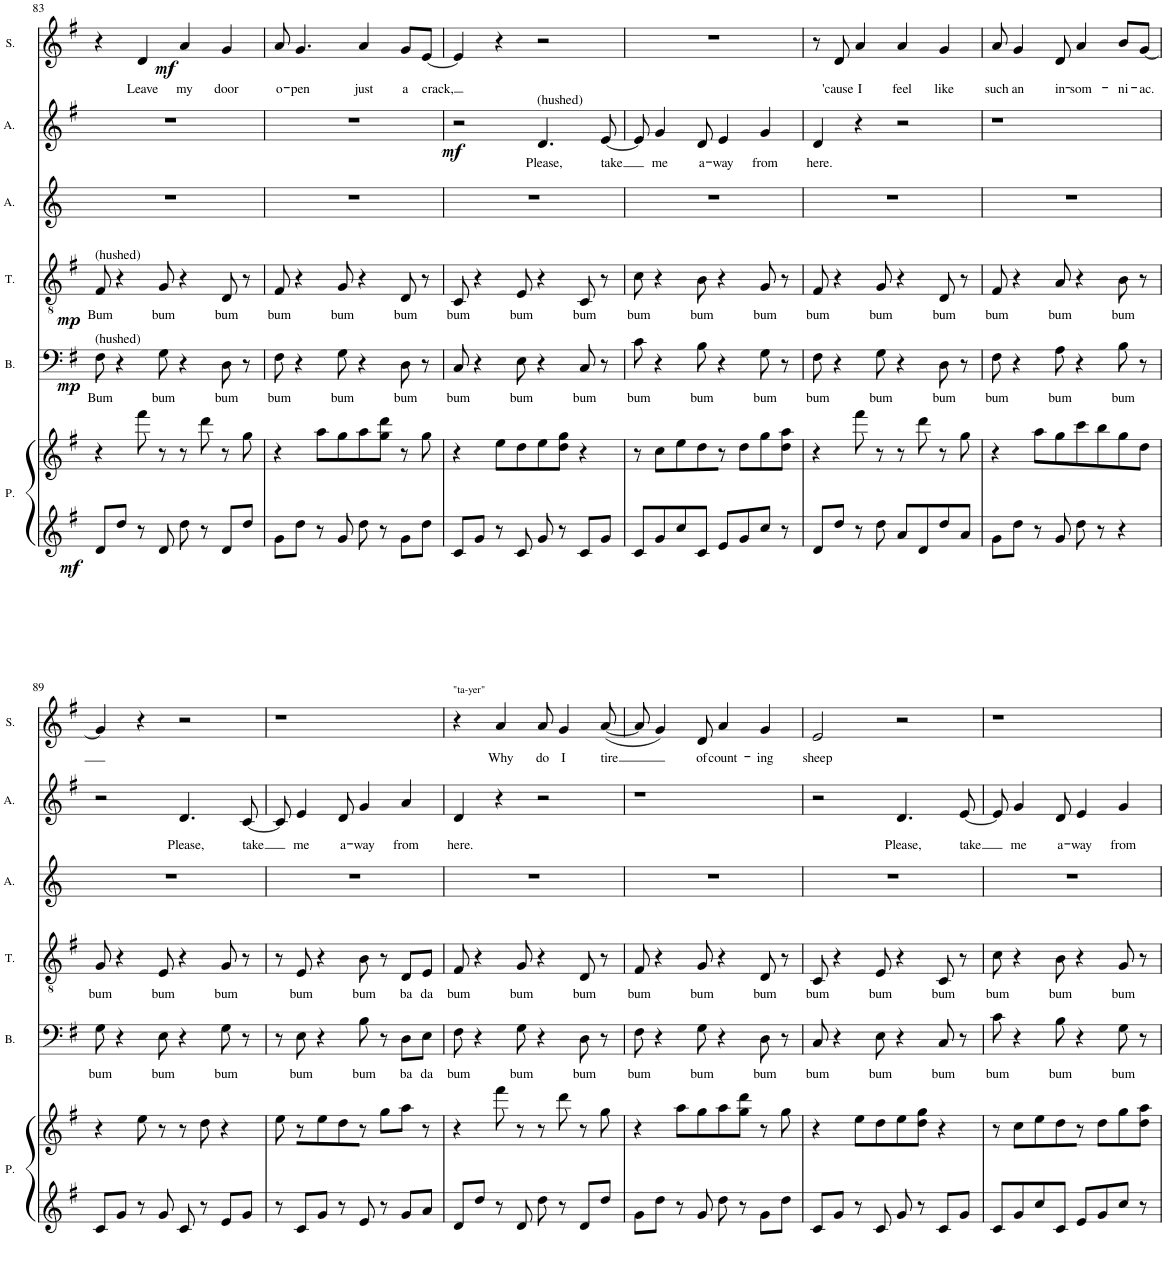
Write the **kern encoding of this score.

**kern	**kern	**dynam	**kern	**text	**dynam	**kern	**text	**dynam	**kern	**kern	**text	**dynam	**kern	**text	**dynam
*part6	*part6	*part6	*part5	*part5	*part5	*part4	*part4	*part4	*part3	*part2	*part2	*part2	*part1	*part1	*part1
*staff7	*staff6	*staff6/7	*staff5	*staff5	*staff5	*staff4	*staff4	*staff4	*staff3	*staff2	*staff2	*staff2	*staff1	*staff1	*staff1
*I"Piano	*	*	*I"Bass	*	*	*I"Tenor	*	*	*I"Alto 2	*I"Alto	*	*	*I"Soprano	*	*
*I'P.	*	*	*I'B.	*	*	*I'T.	*	*	*I'A.	*I'A.	*	*	*I'S.	*	*
!!LO:PB:g=z
*clefG2	*clefG2	*	*clefF4	*	*	*clefGv2	*	*	*clefG2	*clefG2	*	*	*clefG2	*	*
*k[f#]	*k[f#]	*	*k[f#]	*	*	*k[f#]	*	*	*k[]	*k[f#]	*	*	*k[f#]	*	*
*M4/4	*M4/4	*	*M4/4	*	*	*M4/4	*	*	*M4/4	*M4/4	*	*	*M4/4	*	*
=83	=83	=83	=83	=83	=83	=83	=83	=83	=83	=83	=83	=83	=83	=83	=83
!	!	!	!	!	!	!LO:TX:a:t=(hushed)	!	!	!	!	!	!	!	!	!
!	!	!	!LO:TX:a:t=(hushed)	!	!	!	!	!	!	!	!	!	!	!	!
!	!	!LO:DY:b=2	!	!LO:LY:b	!LO:DY:b	!	!LO:LY:b	!LO:DY:b	!	!	!	!	!	!	!LO:DY:b
8d/L	4r	mf	8F#\	Bum	mp	8F#/	Bum	mp	1r	1r	.	.	4r	.	mf
8dd/J	.	.	4r	.	.	4r	.	.	.	.	.	.	.	.	.
!	!	!	!	!	!	!	!	!	!	!	!	!	!	!LO:LY:b	!
8r	8fff#\	.	.	.	.	.	.	.	.	.	.	.	4d/	Leave	.
!	!	!	!	!LO:LY:b	!	!	!LO:LY:b	!	!	!	!	!	!	!	!
8d/	8r	.	8G\	bum	.	8G/	bum	.	.	.	.	.	.	.	.
!	!	!	!	!	!	!	!	!	!	!	!	!	!	!LO:LY:b	!
8dd\	8r	.	4r	.	.	4r	.	.	.	.	.	.	4a/	my	.
8r	8ddd\	.	.	.	.	.	.	.	.	.	.	.	.	.	.
!	!	!	!	!LO:LY:b	!	!	!LO:LY:b	!	!	!	!	!	!	!LO:LY:b	!
8d/L	8r	.	8D\	bum	.	8D/	bum	.	.	.	.	.	4g/	door	.
8dd/J	8gg\	.	8r	.	.	8r	.	.	.	.	.	.	.	.	.
=84	=84	=84	=84	=84	=84	=84	=84	=84	=84	=84	=84	=84	=84	=84	=84
!	!	!	!	!LO:LY:b	!	!	!LO:LY:b	!	!	!	!	!	!	!LO:LY:b	!
8g\L	4r	.	8F#\	bum	.	8F#/	bum	.	1r	1r	.	.	8a/	o-	.
!	!	!	!	!	!	!	!	!	!	!	!	!	!	!LO:LY:b	!
8dd\J	.	.	4r	.	.	4r	.	.	.	.	.	.	4.g/	-pen	.
8r	8aa\L	.	.	.	.	.	.	.	.	.	.	.	.	.	.
!	!	!	!	!LO:LY:b	!	!	!LO:LY:b	!	!	!	!	!	!	!	!
8g/	8gg\	.	8G\	bum	.	8G/	bum	.	.	.	.	.	.	.	.
!	!	!	!	!	!	!	!	!	!	!	!	!	!	!LO:LY:b	!
8dd\	8aa\	.	4r	.	.	4r	.	.	.	.	.	.	4a/	just	.
8r	8gg\ 8ddd\J	.	.	.	.	.	.	.	.	.	.	.	.	.	.
!	!	!	!	!LO:LY:b	!	!	!LO:LY:b	!	!	!	!	!	!	!LO:LY:b	!
8g\L	8r	.	8D\	bum	.	8D/	bum	.	.	.	.	.	8g/L	a	.
!	!	!	!	!	!	!	!	!	!	!	!	!	!	!LO:LY:b	!
8dd\J	8gg\	.	8r	.	.	8r	.	.	.	.	.	.	[8e/J	crack,	.
=85	=85	=85	=85	=85	=85	=85	=85	=85	=85	=85	=85	=85	=85	=85	=85
!	!	!	!	!LO:LY:b	!	!	!LO:LY:b	!	!	!	!	!	!	!	!
8c/L	4r	.	8C/	bum	.	8C/	bum	.	1r	2r	.	.	4e/]	.	.
8g/J	.	.	4r	.	.	4r	.	.	.	.	.	.	.	.	.
8r	8ee\L	.	.	.	.	.	.	.	.	.	.	.	4r	.	.
!	!	!	!	!LO:LY:b	!	!	!LO:LY:b	!	!	!	!	!	!	!	!
8c/	8dd\	.	8E\	bum	.	8E/	bum	.	.	.	.	.	.	.	.
!	!	!	!	!	!	!	!	!	!	!LO:TX:a:t=(hushed)	!	!	!	!	!
!	!	!	!	!	!	!	!	!	!	!	!LO:LY:b	!LO:DY:b	!	!	!
8g/	8ee\	.	4r	.	.	4r	.	.	.	4.d/	Please,	mf	2r	.	.
8r	8dd\ 8gg\J	.	.	.	.	.	.	.	.	.	.	.	.	.	.
!	!	!	!	!LO:LY:b	!	!	!LO:LY:b	!	!	!	!	!	!	!	!
8c/L	4r	.	8C/	bum	.	8C/	bum	.	.	.	.	.	.	.	.
!	!	!	!	!	!	!	!	!	!	!	!LO:LY:b	!	!	!	!
8g/J	.	.	8r	.	.	8r	.	.	.	[8e/	take	.	.	.	.
=86	=86	=86	=86	=86	=86	=86	=86	=86	=86	=86	=86	=86	=86	=86	=86
!	!	!	!	!LO:LY:b	!	!	!LO:LY:b	!	!	!	!	!	!	!	!
8c/L	8r	.	8c\	bum	.	8c\	bum	.	1r	8e/]	.	.	1r	.	.
!	!	!	!	!	!	!	!	!	!	!	!LO:LY:b	!	!	!	!
8g/	8cc\L	.	4r	.	.	4r	.	.	.	4g/	me	.	.	.	.
8cc/	8ee\	.	.	.	.	.	.	.	.	.	.	.	.	.	.
!	!	!	!	!LO:LY:b	!	!	!LO:LY:b	!	!	!	!LO:LY:b	!	!	!	!
8c/J	8dd\	.	8B\	bum	.	8B\	bum	.	.	8d/	a-	.	.	.	.
!	!	!	!	!	!	!	!	!	!	!	!LO:LY:b	!	!	!	!
8e/L	8r	.	4r	.	.	4r	.	.	.	4e/	-way	.	.	.	.
8g/	8dd\L	.	.	.	.	.	.	.	.	.	.	.	.	.	.
!	!	!	!	!LO:LY:b	!	!	!LO:LY:b	!	!	!	!LO:LY:b	!	!	!	!
8cc/J	8gg\	.	8G\	bum	.	8G/	bum	.	.	4g/	from	.	.	.	.
8r	8dd\ 8aa\J	.	8r	.	.	8r	.	.	.	.	.	.	.	.	.
=87	=87	=87	=87	=87	=87	=87	=87	=87	=87	=87	=87	=87	=87	=87	=87
!	!	!	!	!LO:LY:b	!	!	!LO:LY:b	!	!	!	!LO:LY:b	!	!	!	!
8d/L	4r	.	8F#\	bum	.	8F#/	bum	.	1r	4d/	here.	.	8r	.	.
!	!	!	!	!	!	!	!	!	!	!	!	!	!	!LO:LY:b	!
8dd/J	.	.	4r	.	.	4r	.	.	.	.	.	.	8d/	'cause	.
!	!	!	!	!	!	!	!	!	!	!	!	!	!	!LO:LY:b	!
8r	8fff#\	.	.	.	.	.	.	.	.	4r	.	.	4a/	I	.
!	!	!	!	!LO:LY:b	!	!	!LO:LY:b	!	!	!	!	!	!	!	!
8dd\	8r	.	8G\	bum	.	8G/	bum	.	.	.	.	.	.	.	.
!	!	!	!	!	!	!	!	!	!	!	!	!	!	!LO:LY:b	!
8a/L	8r	.	4r	.	.	4r	.	.	.	2r	.	.	4a/	feel	.
8d/	8ddd\	.	.	.	.	.	.	.	.	.	.	.	.	.	.
!	!	!	!	!LO:LY:b	!	!	!LO:LY:b	!	!	!	!	!	!	!LO:LY:b	!
8dd/	8r	.	8D\	bum	.	8D/	bum	.	.	.	.	.	4g/	like	.
8a/J	8gg\	.	8r	.	.	8r	.	.	.	.	.	.	.	.	.
=88	=88	=88	=88	=88	=88	=88	=88	=88	=88	=88	=88	=88	=88	=88	=88
!	!	!	!	!LO:LY:b	!	!	!LO:LY:b	!	!	!	!	!	!	!LO:LY:b	!
8g\L	4r	.	8F#\	bum	.	8F#/	bum	.	1r	1r	.	.	8a/	such	.
!	!	!	!	!	!	!	!	!	!	!	!	!	!	!LO:LY:b	!
8dd\J	.	.	4r	.	.	4r	.	.	.	.	.	.	4g/	an	.
8r	8aa\L	.	.	.	.	.	.	.	.	.	.	.	.	.	.
!	!	!	!	!LO:LY:b	!	!	!LO:LY:b	!	!	!	!	!	!	!LO:LY:b	!
8g/	8gg\	.	8A\	bum	.	8A/	bum	.	.	.	.	.	8d/	in-	.
!	!	!	!	!	!	!	!	!	!	!	!	!	!	!LO:LY:b	!
8dd\	8ccc\	.	4r	.	.	4r	.	.	.	.	.	.	4a/	-som-	.
8r	8bb\	.	.	.	.	.	.	.	.	.	.	.	.	.	.
!	!	!	!	!LO:LY:b	!	!	!LO:LY:b	!	!	!	!	!	!	!LO:LY:b	!
4r	8gg\	.	8B\	bum	.	8B\	bum	.	.	.	.	.	8b/L	-ni-	.
!	!	!	!	!	!	!	!	!	!	!	!	!	!	!LO:LY:b	!
.	8dd\J	.	8r	.	.	8r	.	.	.	.	.	.	[8g/J	-ac.	.
!!LO:LB:g=z
=89	=89	=89	=89	=89	=89	=89	=89	=89	=89	=89	=89	=89	=89	=89	=89
!	!	!	!	!LO:LY:b	!	!	!LO:LY:b	!	!	!	!	!	!	!	!
8c/L	4r	.	8G\	bum	.	8G/	bum	.	1r	2r	.	.	4g/]	.	.
8g/J	.	.	4r	.	.	4r	.	.	.	.	.	.	.	.	.
8r	8ee\	.	.	.	.	.	.	.	.	.	.	.	4r	.	.
!	!	!	!	!LO:LY:b	!	!	!LO:LY:b	!	!	!	!	!	!	!	!
8g/	8r	.	8E\	bum	.	8E/	bum	.	.	.	.	.	.	.	.
!	!	!	!	!	!	!	!	!	!	!	!LO:LY:b	!	!	!	!
8c/	8r	.	4r	.	.	4r	.	.	.	4.d/	Please,	.	2r	.	.
8r	8dd\	.	.	.	.	.	.	.	.	.	.	.	.	.	.
!	!	!	!	!LO:LY:b	!	!	!LO:LY:b	!	!	!	!	!	!	!	!
8e/L	4r	.	8G\	bum	.	8G/	bum	.	.	.	.	.	.	.	.
!	!	!	!	!	!	!	!	!	!	!	!LO:LY:b	!	!	!	!
8g/J	.	.	8r	.	.	8r	.	.	.	[8c/	take	.	.	.	.
=90	=90	=90	=90	=90	=90	=90	=90	=90	=90	=90	=90	=90	=90	=90	=90
8r	8ee\	.	8r	.	.	8r	.	.	1r	8c/]	.	.	1r	.	.
!	!	!	!	!LO:LY:b	!	!	!LO:LY:b	!	!	!	!LO:LY:b	!	!	!	!
8c/L	8r	.	8E\	bum	.	8E/	bum	.	.	4e/	me	.	.	.	.
8g/J	8ee\	.	4r	.	.	4r	.	.	.	.	.	.	.	.	.
!	!	!	!	!	!	!	!	!	!	!	!LO:LY:b	!	!	!	!
8r	8dd\	.	.	.	.	.	.	.	.	8d/	a-	.	.	.	.
!	!	!	!	!LO:LY:b	!	!	!LO:LY:b	!	!	!	!LO:LY:b	!	!	!	!
8e/	8r	.	8B\	bum	.	8B\	bum	.	.	4g/	-way	.	.	.	.
8r	8gg\L	.	8r	.	.	8r	.	.	.	.	.	.	.	.	.
!	!	!	!	!LO:LY:b	!	!	!LO:LY:b	!	!	!	!LO:LY:b	!	!	!	!
8g/L	8aa\J	.	8D\L	ba	.	8D/L	ba	.	.	4a/	from	.	.	.	.
!	!	!	!	!LO:LY:b	!	!	!LO:LY:b	!	!	!	!	!	!	!	!
8a/J	8r	.	8E\J	da	.	8E/J	da	.	.	.	.	.	.	.	.
=91	=91	=91	=91	=91	=91	=91	=91	=91	=91	=91	=91	=91	=91	=91	=91
!	!	!	!	!	!	!	!	!	!	!	!	!	!LO:TX:a:t="ta-yer"	!	!
!	!	!	!	!LO:LY:b	!	!	!LO:LY:b	!	!	!	!LO:LY:b	!	!	!	!
8d/L	4r	.	8F#\	bum	.	8F#/	bum	.	1r	4d/	here.	.	4r	.	.
8dd/J	.	.	4r	.	.	4r	.	.	.	.	.	.	.	.	.
!	!	!	!	!	!	!	!	!	!	!	!	!	!	!LO:LY:b	!
8r	8fff#\	.	.	.	.	.	.	.	.	4r	.	.	4a/	Why	.
!	!	!	!	!LO:LY:b	!	!	!LO:LY:b	!	!	!	!	!	!	!	!
8d/	8r	.	8G\	bum	.	8G/	bum	.	.	.	.	.	.	.	.
!	!	!	!	!	!	!	!	!	!	!	!	!	!	!LO:LY:b	!
8dd\	8r	.	4r	.	.	4r	.	.	.	2r	.	.	8a/	do	.
!	!	!	!	!	!	!	!	!	!	!	!	!	!	!LO:LY:b	!
8r	8ddd\	.	.	.	.	.	.	.	.	.	.	.	4g/	I	.
!	!	!	!	!LO:LY:b	!	!	!LO:LY:b	!	!	!	!	!	!	!	!
8d/L	8r	.	8D\	bum	.	8D/	bum	.	.	.	.	.	.	.	.
!	!	!	!	!	!	!	!	!	!	!	!	!	!	!LO:LY:b	!
8dd/J	8gg\	.	8r	.	.	8r	.	.	.	.	.	.	([8a/	-tire	.
=92	=92	=92	=92	=92	=92	=92	=92	=92	=92	=92	=92	=92	=92	=92	=92
!	!	!	!	!LO:LY:b	!	!	!LO:LY:b	!	!	!	!	!	!	!	!
8g\L	4r	.	8F#\	bum	.	8F#/	bum	.	1r	1r	.	.	8a/]	.	.
8dd\J	.	.	4r	.	.	4r	.	.	.	.	.	.	4g/)	.	.
8r	8aa\L	.	.	.	.	.	.	.	.	.	.	.	.	.	.
!	!	!	!	!LO:LY:b	!	!	!LO:LY:b	!	!	!	!	!	!	!LO:LY:b	!
8g/	8gg\	.	8G\	bum	.	8G/	bum	.	.	.	.	.	8d/	of	.
!	!	!	!	!	!	!	!	!	!	!	!	!	!	!LO:LY:b	!
8dd\	8aa\	.	4r	.	.	4r	.	.	.	.	.	.	4a/	count-	.
8r	8gg\ 8ddd\J	.	.	.	.	.	.	.	.	.	.	.	.	.	.
!	!	!	!	!LO:LY:b	!	!	!LO:LY:b	!	!	!	!	!	!	!LO:LY:b	!
8g\L	8r	.	8D\	bum	.	8D/	bum	.	.	.	.	.	4g/	-ing	.
8dd\J	8gg\	.	8r	.	.	8r	.	.	.	.	.	.	.	.	.
=93	=93	=93	=93	=93	=93	=93	=93	=93	=93	=93	=93	=93	=93	=93	=93
!	!	!	!	!LO:LY:b	!	!	!LO:LY:b	!	!	!	!	!	!	!LO:LY:b	!
8c/L	4r	.	8C/	bum	.	8C/	bum	.	1r	2r	.	.	2e/	sheep	.
8g/J	.	.	4r	.	.	4r	.	.	.	.	.	.	.	.	.
8r	8ee\L	.	.	.	.	.	.	.	.	.	.	.	.	.	.
!	!	!	!	!LO:LY:b	!	!	!LO:LY:b	!	!	!	!	!	!	!	!
8c/	8dd\	.	8E\	bum	.	8E/	bum	.	.	.	.	.	.	.	.
!	!	!	!	!	!	!	!	!	!	!	!LO:LY:b	!	!	!	!
8g/	8ee\	.	4r	.	.	4r	.	.	.	4.d/	Please,	.	2r	.	.
8r	8dd\ 8gg\J	.	.	.	.	.	.	.	.	.	.	.	.	.	.
!	!	!	!	!LO:LY:b	!	!	!LO:LY:b	!	!	!	!	!	!	!	!
8c/L	4r	.	8C/	bum	.	8C/	bum	.	.	.	.	.	.	.	.
!	!	!	!	!	!	!	!	!	!	!	!LO:LY:b	!	!	!	!
8g/J	.	.	8r	.	.	8r	.	.	.	[8e/	take	.	.	.	.
=94	=94	=94	=94	=94	=94	=94	=94	=94	=94	=94	=94	=94	=94	=94	=94
!	!	!	!	!LO:LY:b	!	!	!LO:LY:b	!	!	!	!	!	!	!	!
8c/L	8r	.	8c\	bum	.	8c\	bum	.	1r	8e/]	.	.	1r	.	.
!	!	!	!	!	!	!	!	!	!	!	!LO:LY:b	!	!	!	!
8g/	8cc\L	.	4r	.	.	4r	.	.	.	4g/	me	.	.	.	.
8cc/	8ee\	.	.	.	.	.	.	.	.	.	.	.	.	.	.
!	!	!	!	!LO:LY:b	!	!	!LO:LY:b	!	!	!	!LO:LY:b	!	!	!	!
8c/J	8dd\	.	8B\	bum	.	8B\	bum	.	.	8d/	a-	.	.	.	.
!	!	!	!	!	!	!	!	!	!	!	!LO:LY:b	!	!	!	!
8e/L	8r	.	4r	.	.	4r	.	.	.	4e/	-way	.	.	.	.
8g/	8dd\L	.	.	.	.	.	.	.	.	.	.	.	.	.	.
!	!	!	!	!LO:LY:b	!	!	!LO:LY:b	!	!	!	!LO:LY:b	!	!	!	!
8cc/J	8gg\	.	8G\	bum	.	8G/	bum	.	.	4g/	from	.	.	.	.
8r	8dd\ 8aa\J	.	8r	.	.	8r	.	.	.	.	.	.	.	.	.
=	=	=	=	=	=	=	=	=	=	=	=	=	=	=	=
*-	*-	*-	*-	*-	*-	*-	*-	*-	*-	*-	*-	*-	*-	*-	*-
